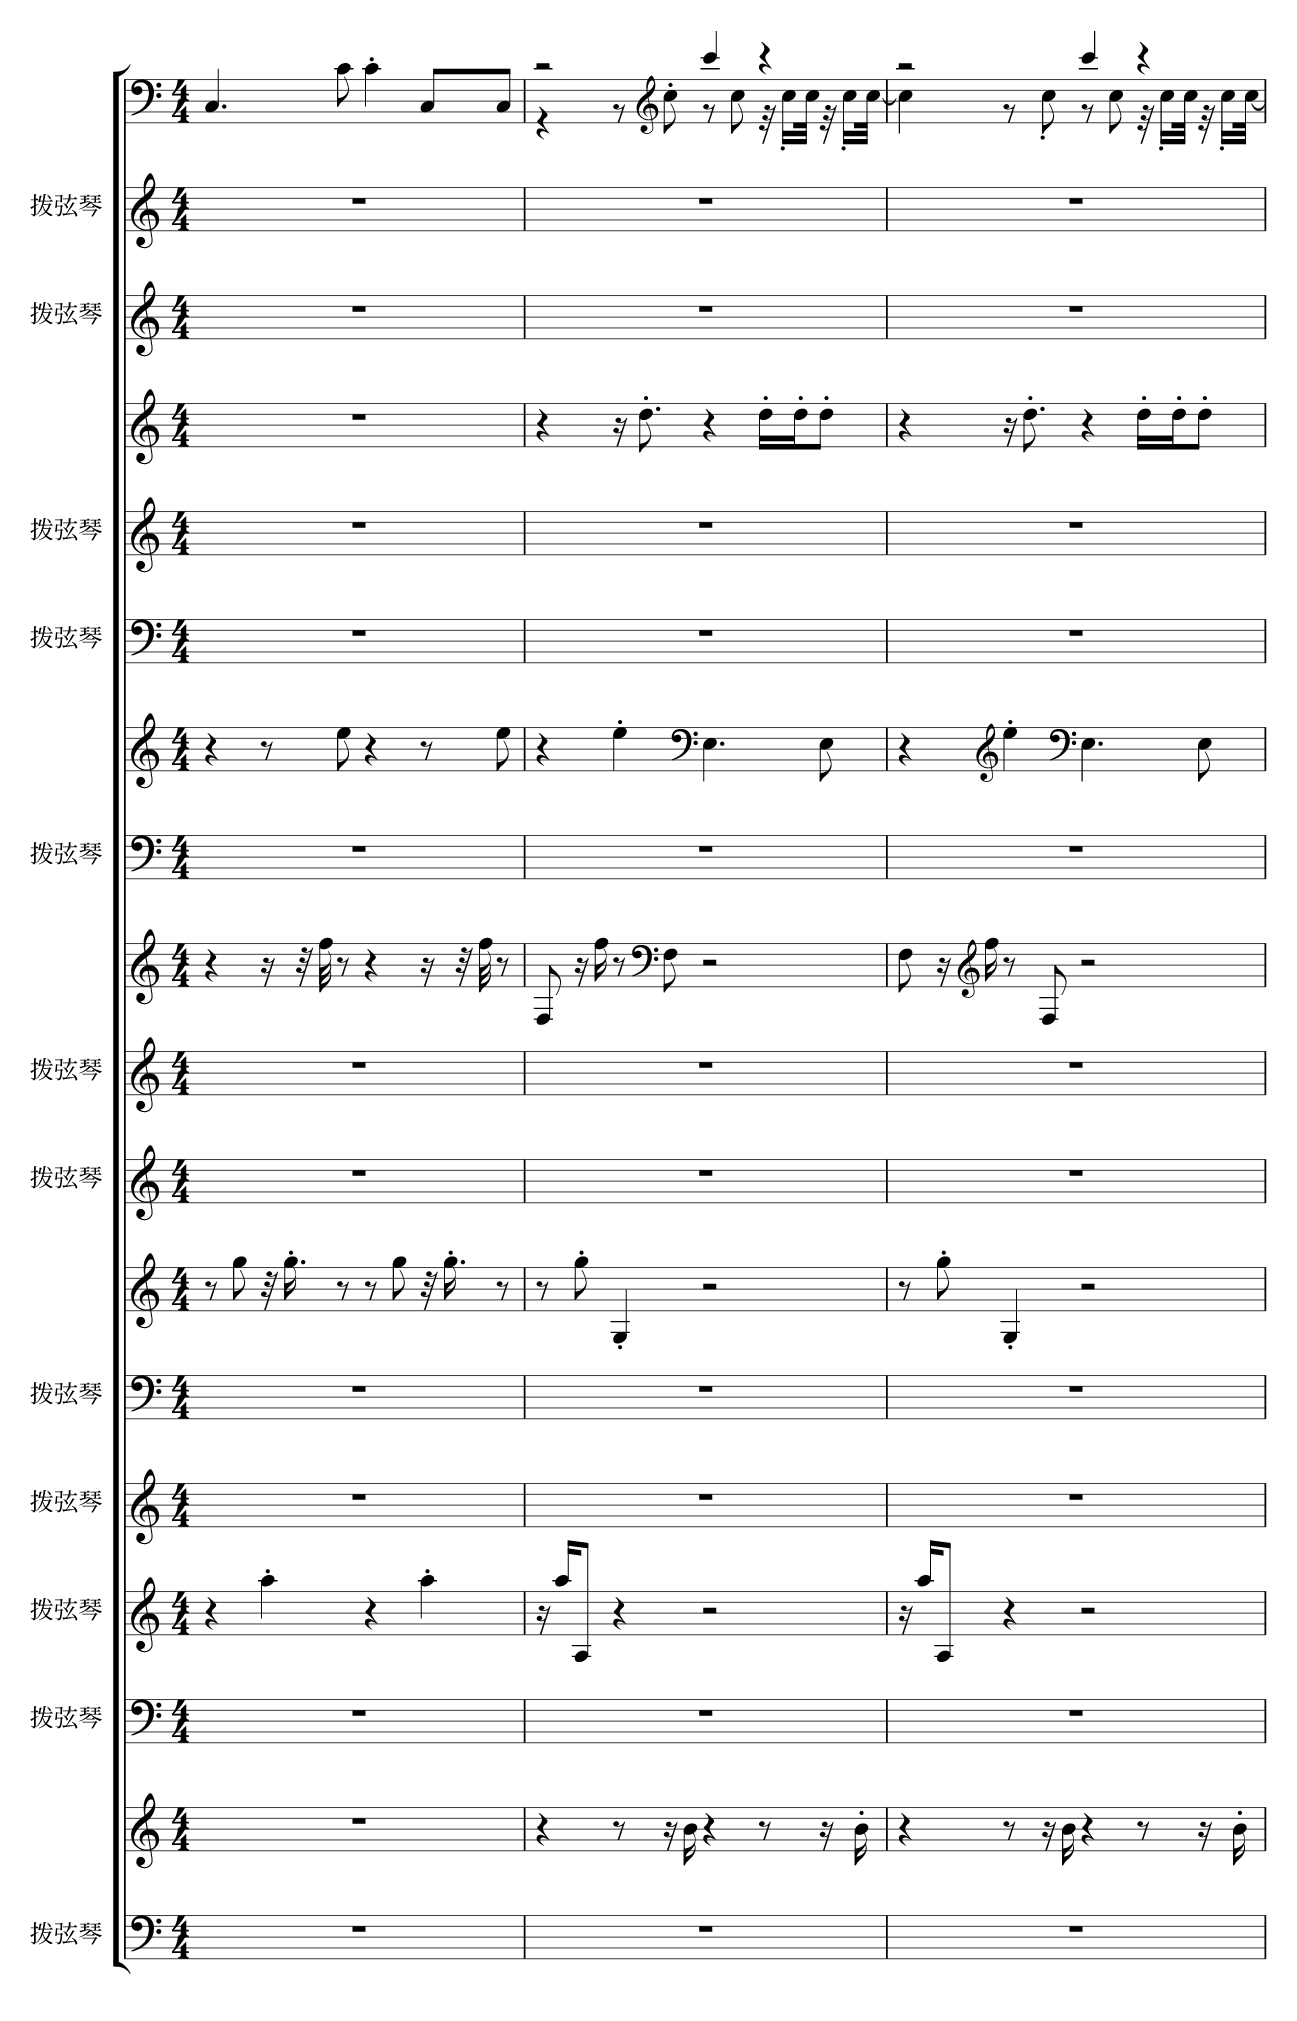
**kern	**kern	**kern	**kern	**kern	**kern	**kern	**kern	**kern	**kern	**kern	**kern	**kern	**kern	**kern	**kern	**kern	**kern
*part12	*part12	*part11	*part10	*part9	*part8	*part8	*part7	*part6	*part6	*part5	*part5	*part4	*part3	*part3	*part2	*part1	*part1
*staff18	*staff17	*staff16	*staff15	*staff14	*staff13	*staff12	*staff11	*staff10	*staff9	*staff8	*staff7	*staff6	*staff5	*staff4	*staff3	*staff2	*staff1
*I"拨弦琴	*	*I"拨弦琴	*I"拨弦琴	*I"拨弦琴	*I"拨弦琴	*	*I"拨弦琴	*I"拨弦琴	*	*I"拨弦琴	*	*I"拨弦琴	*I"拨弦琴	*	*I"拨弦琴	*I"拨弦琴	*
*clefF4	*clefG2	*clefF4	*clefG2	*clefG2	*clefF4	*clefG2	*clefG2	*clefG2	*clefG2	*clefF4	*clefG2	*clefF4	*clefG2	*clefG2	*clefG2	*clefG2	*clefF4
*k[]	*k[]	*k[]	*k[]	*k[]	*k[]	*k[]	*k[]	*k[]	*k[]	*k[]	*k[]	*k[]	*k[]	*k[]	*k[]	*k[]	*k[]
*M4/4	*M4/4	*M4/4	*M4/4	*M4/4	*M4/4	*M4/4	*M4/4	*M4/4	*M4/4	*M4/4	*M4/4	*M4/4	*M4/4	*M4/4	*M4/4	*M4/4	*M4/4
*MM104	*MM104	*MM104	*MM104	*MM104	*MM104	*MM104	*MM104	*MM104	*MM104	*MM104	*MM104	*MM104	*MM104	*MM104	*MM104	*MM104	*MM104
=1	=1	=1	=1	=1	=1	=1	=1	=1	=1	=1	=1	=1	=1	=1	=1	=1	=1
1r	1r	1r	4r	1r	1r	8r	1r	1r	4r	1r	4r	1r	1r	1r	1r	1r	4.C/
.	.	.	.	.	.	8gg\	.	.	.	.	.	.	.	.	.	.	.
.	.	.	4aa'\	.	.	32r	.	.	16r	.	8r	.	.	.	.	.	.
.	.	.	.	.	.	16.gg'\	.	.	.	.	.	.	.	.	.	.	.
.	.	.	.	.	.	.	.	.	32r	.	.	.	.	.	.	.	.
.	.	.	.	.	.	.	.	.	32ff\	.	.	.	.	.	.	.	.
.	.	.	.	.	.	8r	.	.	8r	.	8ee\	.	.	.	.	.	8c\
.	.	.	4r	.	.	8r	.	.	4r	.	4r	.	.	.	.	.	4c'\
.	.	.	.	.	.	8gg\	.	.	.	.	.	.	.	.	.	.	.
.	.	.	4aa'\	.	.	32r	.	.	16r	.	8r	.	.	.	.	.	8C/L
.	.	.	.	.	.	16.gg'\	.	.	.	.	.	.	.	.	.	.	.
.	.	.	.	.	.	.	.	.	32r	.	.	.	.	.	.	.	.
.	.	.	.	.	.	.	.	.	32ff\	.	.	.	.	.	.	.	.
.	.	.	.	.	.	8r	.	.	8r	.	8ee\	.	.	.	.	.	8C/J
=2	=2	=2	=2	=2	=2	=2	=2	=2	=2	=2	=2	=2	=2	=2	=2	=2	=2
*	*	*	*	*	*	*	*	*	*	*	*	*	*	*	*	*	*^
1r	4r	1r	16r	1r	1r	8r	1r	1r	8F/	1r	4r	1r	1r	4r	1r	1r	2r	4r
.	.	.	16aa/KL	.	.	.	.	.	.	.	.	.	.	.	.	.	.	.
.	.	.	8A/J	.	.	8gg'\	.	.	16r	.	.	.	.	.	.	.	.	.
.	.	.	.	.	.	.	.	.	16ff\	.	.	.	.	.	.	.	.	.
.	8r	.	4r	.	.	4G'/	.	.	8r	.	4ee'\	.	.	16r	.	.	.	8r
.	.	.	.	.	.	.	.	.	.	.	.	.	.	8.dd'\	.	.	.	.
*	*	*	*	*	*	*	*	*	*clefF4	*	*	*	*	*	*	*	*clefG2	*
.	16r	.	.	.	.	.	.	.	8F\	.	.	.	.	.	.	.	.	8cc'\
.	16b\	.	.	.	.	.	.	.	.	.	.	.	.	.	.	.	.	.
*	*	*	*	*	*	*	*	*	*	*	*clefF4	*	*	*	*	*	*	*
.	4r	.	2r	.	.	2r	.	.	2r	.	4.E\	.	.	4r	.	.	4ccc/	8r
.	.	.	.	.	.	.	.	.	.	.	.	.	.	.	.	.	.	8cc\
.	8r	.	.	.	.	.	.	.	.	.	.	.	.	16dd'\LL	.	.	4r	32r
.	.	.	.	.	.	.	.	.	.	.	.	.	.	.	.	.	.	16cc'\LL
.	.	.	.	.	.	.	.	.	.	.	.	.	.	16dd'\J	.	.	.	.
.	.	.	.	.	.	.	.	.	.	.	.	.	.	.	.	.	.	32cc\JJk
.	16r	.	.	.	.	.	.	.	.	.	8E\	.	.	8dd'\J	.	.	.	32r
.	.	.	.	.	.	.	.	.	.	.	.	.	.	.	.	.	.	16cc'\LL
.	16b'\	.	.	.	.	.	.	.	.	.	.	.	.	.	.	.	.	.
.	.	.	.	.	.	.	.	.	.	.	.	.	.	.	.	.	.	[32cc\JJk
!!LO:PB:g=z	!!
=3	=3	=3	=3	=3	=3	=3	=3	=3	=3	=3	=3	=3	=3	=3	=3	=3	=3	=3
1r	4r	1r	16r	1r	1r	8r	1r	1r	8F\	1r	4r	1r	1r	4r	1r	1r	2r	4cc\]
.	.	.	16aa/KL	.	.	.	.	.	.	.	.	.	.	.	.	.	.	.
.	.	.	8A/J	.	.	8gg'\	.	.	16r	.	.	.	.	.	.	.	.	.
*	*	*	*	*	*	*	*	*	*clefG2	*	*	*	*	*	*	*	*	*
.	.	.	.	.	.	.	.	.	16ff\	.	.	.	.	.	.	.	.	.
*	*	*	*	*	*	*	*	*	*	*	*clefG2	*	*	*	*	*	*	*
.	8r	.	4r	.	.	4G'/	.	.	8r	.	4ee'\	.	.	16r	.	.	.	8r
.	.	.	.	.	.	.	.	.	.	.	.	.	.	8.dd'\	.	.	.	.
.	16r	.	.	.	.	.	.	.	8F/	.	.	.	.	.	.	.	.	8cc'\
.	16b\	.	.	.	.	.	.	.	.	.	.	.	.	.	.	.	.	.
*	*	*	*	*	*	*	*	*	*	*	*clefF4	*	*	*	*	*	*	*
.	4r	.	2r	.	.	2r	.	.	2r	.	4.E\	.	.	4r	.	.	4ccc/	8r
.	.	.	.	.	.	.	.	.	.	.	.	.	.	.	.	.	.	8cc\
.	8r	.	.	.	.	.	.	.	.	.	.	.	.	16dd'\LL	.	.	4r	32r
.	.	.	.	.	.	.	.	.	.	.	.	.	.	.	.	.	.	16cc'\LL
.	.	.	.	.	.	.	.	.	.	.	.	.	.	16dd'\J	.	.	.	.
.	.	.	.	.	.	.	.	.	.	.	.	.	.	.	.	.	.	32cc\JJk
.	16r	.	.	.	.	.	.	.	.	.	8E\	.	.	8dd'\J	.	.	.	32r
.	.	.	.	.	.	.	.	.	.	.	.	.	.	.	.	.	.	16cc'\LL
.	16b'\	.	.	.	.	.	.	.	.	.	.	.	.	.	.	.	.	.
.	.	.	.	.	.	.	.	.	.	.	.	.	.	.	.	.	.	[32cc\JJk
*	*	*	*	*	*	*	*	*	*	*	*	*	*	*	*	*	*v	*v
=	=	=	=	=	=	=	=	=	=	=	=	=	=	=	=	=	=
*-	*-	*-	*-	*-	*-	*-	*-	*-	*-	*-	*-	*-	*-	*-	*-	*-	*-
